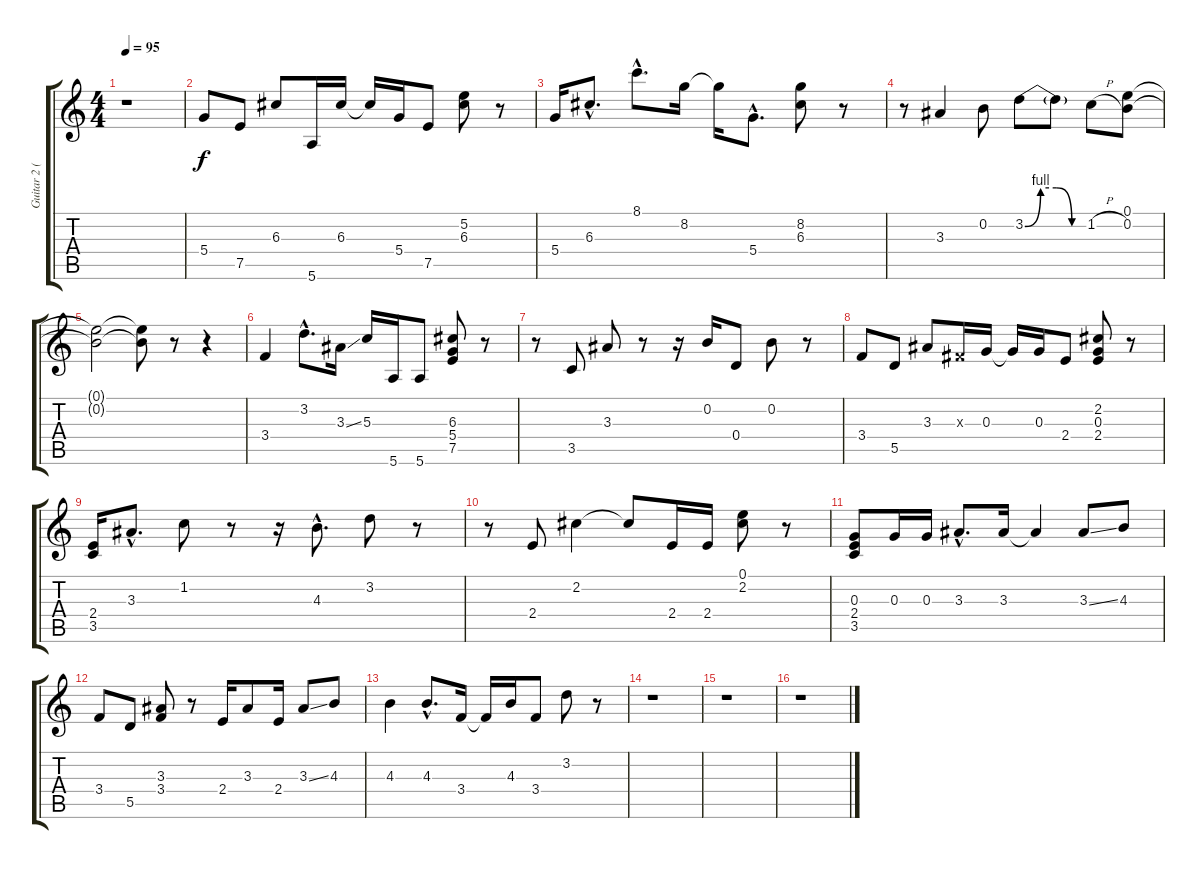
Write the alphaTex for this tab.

\track ("Guitar 2 (w/ slight dist)" "Guitar 2 (") {instrument overdrivenguitar}
\staff {score tabs}
\tuning (E4 B3 G3 D3 A2 E2) {hide}
\ts (4 4)
\tempo 95
\clef g2
\ks c
r.1{dy f instrument overdrivenguitar} |
5.4.8 7.5.8 6.3.8 5.6.16 6.3.16 6.3{t}.16 5.4.16 7.5.8 (5.2 6.3).8 r.8 |
5.4.16 6.3{hac}.8{d} 8.1{hac}.8{d} 8.2.16 8.2{t}.16 5.4{hac}.8{d} (8.2 6.3).8 r.8 |
r.8 3.3.4 0.2.8 3.2{be (custom 0 0 15 4 30 4 45 0 60 0)}.8 3.2{t}.8 1.2{h}.8 (0.1 0.2).8 |
(0.1{t} 0.2{t}).2 (0.1{t} 0.2{t}).8 r.8 r.4 |
3.4.4 3.2{hac}.8{d} 3.3{ss}.16 5.3.16 5.6.16 5.6.8 (6.3 5.4 7.5).8 r.8 |
r.8 3.5.8 3.3.8 r.8 r.16 0.2.16 0.4.8 0.2.8 r.8 |
3.4.8 5.5.8 3.3.8 -1.3{x}.16 0.3.16 0.3{t}.16 0.3.16 2.4.8 (2.2 0.3 2.4).8 r.8 |
(2.4 3.5).16 3.3{hac}.8{d} 1.2.8 r.8 r.16 4.3{hac}.8{d} 3.2.8 r.8 |
r.8 2.4.8 2.2.4 2.2{t}.8 2.4.16 2.4.16 (0.1 2.2).8 r.8 |
(0.3 2.4 3.5).8 0.3.16 0.3.16 3.3{hac}.8{d} 3.3.16 3.3{t}.4 3.3{ss}.8 4.3.8 |
3.4.8 5.5.8 (3.3 3.4).8 r.8 2.4.16 3.3.8 2.4.16 3.3{ss}.8 4.3.8 |
4.3.4 4.3{hac}.8{d} 3.4.16 3.4{t}.16 4.3.16 3.4.8 3.2.8 r.8 |
r.1 |
r.1 |
r.1
